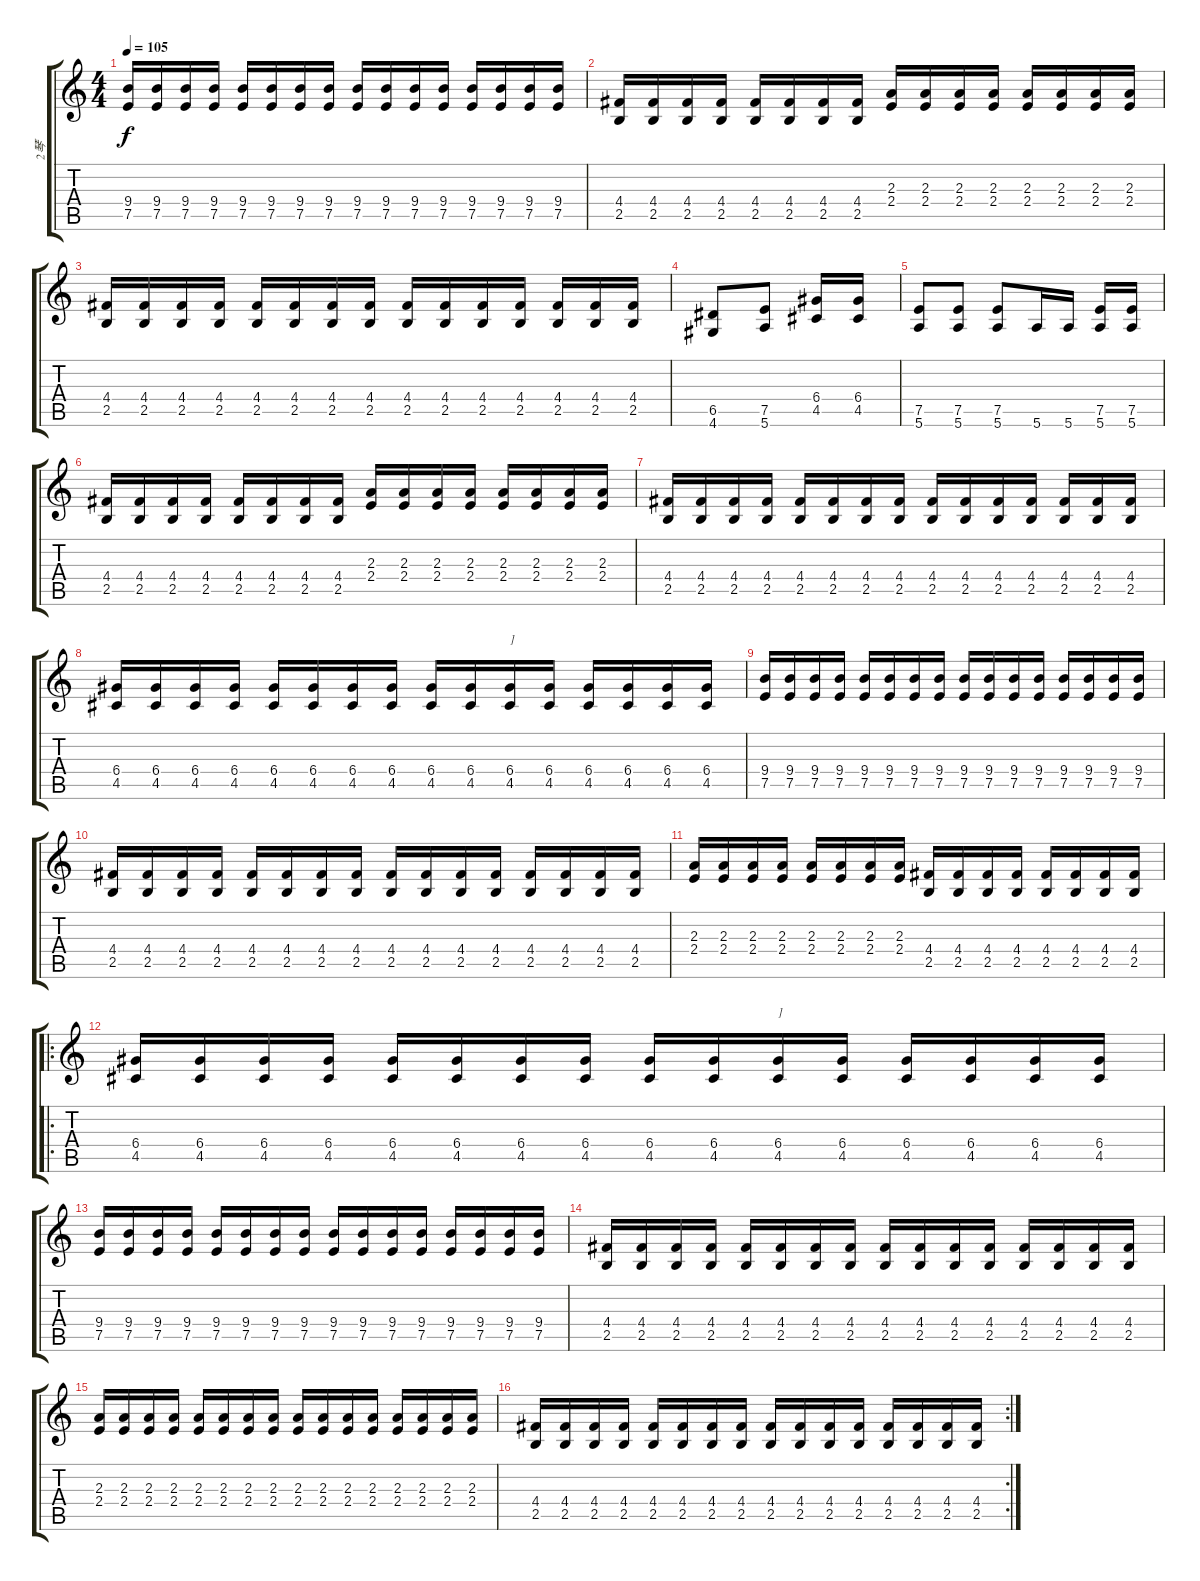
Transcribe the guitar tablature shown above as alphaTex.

\track ("2琴" "2琴") {instrument overdrivenguitar}
\staff {score tabs}
\tuning (E4 B3 G3 D3 A2 E2) {hide}
\ts (4 4)
\tempo 105
\clef g2
\ks c
(9.4 7.5).16{dy f} (9.4 7.5).16 (9.4 7.5).16 (9.4 7.5).16 (9.4 7.5).16 (9.4 7.5).16 (9.4 7.5).16 (9.4 7.5).16 (9.4 7.5).16 (9.4 7.5).16 (9.4 7.5).16 (9.4 7.5).16 (9.4 7.5).16 (9.4 7.5).16 (9.4 7.5).16 (9.4 7.5).16 |
(4.4 2.5).16 (4.4 2.5).16 (4.4 2.5).16 (4.4 2.5).16 (4.4 2.5).16 (4.4 2.5).16 (4.4 2.5).16 (4.4 2.5).16 (2.3 2.4).16 (2.3 2.4).16 (2.3 2.4).16 (2.3 2.4).16 (2.3 2.4).16 (2.3 2.4).16 (2.3 2.4).16 (2.3 2.4).16 |
(4.4 2.5).16 (4.4 2.5).16 (4.4 2.5).16 (4.4 2.5).16 (4.4 2.5).16 (4.4 2.5).16 (4.4 2.5).16 (4.4 2.5).16 (4.4 2.5).16 (4.4 2.5).16 (4.4 2.5).16 (4.4 2.5).16 (4.4 2.5).16 (4.4 2.5).16 (4.4 2.5).16 |
(6.5 4.6).8 (7.5 5.6).8 (6.4 4.5).16 (6.4 4.5).16 |
(7.5 5.6).8 (7.5 5.6).8 (7.5 5.6).8 5.6.16 5.6.16 (7.5 5.6).16 (7.5 5.6).16 |
(4.4 2.5).16 (4.4 2.5).16 (4.4 2.5).16 (4.4 2.5).16 (4.4 2.5).16 (4.4 2.5).16 (4.4 2.5).16 (4.4 2.5).16 (2.3 2.4).16 (2.3 2.4).16 (2.3 2.4).16 (2.3 2.4).16 (2.3 2.4).16 (2.3 2.4).16 (2.3 2.4).16 (2.3 2.4).16 |
(4.4 2.5).16 (4.4 2.5).16 (4.4 2.5).16 (4.4 2.5).16 (4.4 2.5).16 (4.4 2.5).16 (4.4 2.5).16 (4.4 2.5).16 (4.4 2.5).16 (4.4 2.5).16 (4.4 2.5).16 (4.4 2.5).16 (4.4 2.5).16 (4.4 2.5).16 (4.4 2.5).16 |
(6.4 4.5).16 (6.4 4.5).16 (6.4 4.5).16 (6.4 4.5).16 (6.4 4.5).16 (6.4 4.5).16 (6.4 4.5).16 (6.4 4.5).16 (6.4 4.5).16 (6.4 4.5).16 (6.4 4.5).16{txt "]"} (6.4 4.5).16 (6.4 4.5).16 (6.4 4.5).16 (6.4 4.5).16 (6.4 4.5).16 |
(9.4 7.5).16 (9.4 7.5).16 (9.4 7.5).16 (9.4 7.5).16 (9.4 7.5).16 (9.4 7.5).16 (9.4 7.5).16 (9.4 7.5).16 (9.4 7.5).16 (9.4 7.5).16 (9.4 7.5).16 (9.4 7.5).16 (9.4 7.5).16 (9.4 7.5).16 (9.4 7.5).16 (9.4 7.5).16 |
(4.4 2.5).16 (4.4 2.5).16 (4.4 2.5).16 (4.4 2.5).16 (4.4 2.5).16 (4.4 2.5).16 (4.4 2.5).16 (4.4 2.5).16 (4.4 2.5).16 (4.4 2.5).16 (4.4 2.5).16 (4.4 2.5).16 (4.4 2.5).16 (4.4 2.5).16 (4.4 2.5).16 (4.4 2.5).16 |
(2.3 2.4).16 (2.3 2.4).16 (2.3 2.4).16 (2.3 2.4).16 (2.3 2.4).16 (2.3 2.4).16 (2.3 2.4).16 (2.3 2.4).16 (4.4 2.5).16 (4.4 2.5).16 (4.4 2.5).16 (4.4 2.5).16 (4.4 2.5).16 (4.4 2.5).16 (4.4 2.5).16 (4.4 2.5).16 |
\ro
(6.4 4.5).16 (6.4 4.5).16 (6.4 4.5).16 (6.4 4.5).16 (6.4 4.5).16 (6.4 4.5).16 (6.4 4.5).16 (6.4 4.5).16 (6.4 4.5).16 (6.4 4.5).16 (6.4 4.5).16{txt "]"} (6.4 4.5).16 (6.4 4.5).16 (6.4 4.5).16 (6.4 4.5).16 (6.4 4.5).16 |
(9.4 7.5).16 (9.4 7.5).16 (9.4 7.5).16 (9.4 7.5).16 (9.4 7.5).16 (9.4 7.5).16 (9.4 7.5).16 (9.4 7.5).16 (9.4 7.5).16 (9.4 7.5).16 (9.4 7.5).16 (9.4 7.5).16 (9.4 7.5).16 (9.4 7.5).16 (9.4 7.5).16 (9.4 7.5).16 |
(4.4 2.5).16 (4.4 2.5).16 (4.4 2.5).16 (4.4 2.5).16 (4.4 2.5).16 (4.4 2.5).16 (4.4 2.5).16 (4.4 2.5).16 (4.4 2.5).16 (4.4 2.5).16 (4.4 2.5).16 (4.4 2.5).16 (4.4 2.5).16 (4.4 2.5).16 (4.4 2.5).16 (4.4 2.5).16 |
(2.3 2.4).16 (2.3 2.4).16 (2.3 2.4).16 (2.3 2.4).16 (2.3 2.4).16 (2.3 2.4).16 (2.3 2.4).16 (2.3 2.4).16 (2.3 2.4).16 (2.3 2.4).16 (2.3 2.4).16 (2.3 2.4).16 (2.3 2.4).16 (2.3 2.4).16 (2.3 2.4).16 (2.3 2.4).16 |
\rc 2
(4.4 2.5).16 (4.4 2.5).16 (4.4 2.5).16 (4.4 2.5).16 (4.4 2.5).16 (4.4 2.5).16 (4.4 2.5).16 (4.4 2.5).16 (4.4 2.5).16 (4.4 2.5).16 (4.4 2.5).16 (4.4 2.5).16 (4.4 2.5).16 (4.4 2.5).16 (4.4 2.5).16 (4.4 2.5).16
